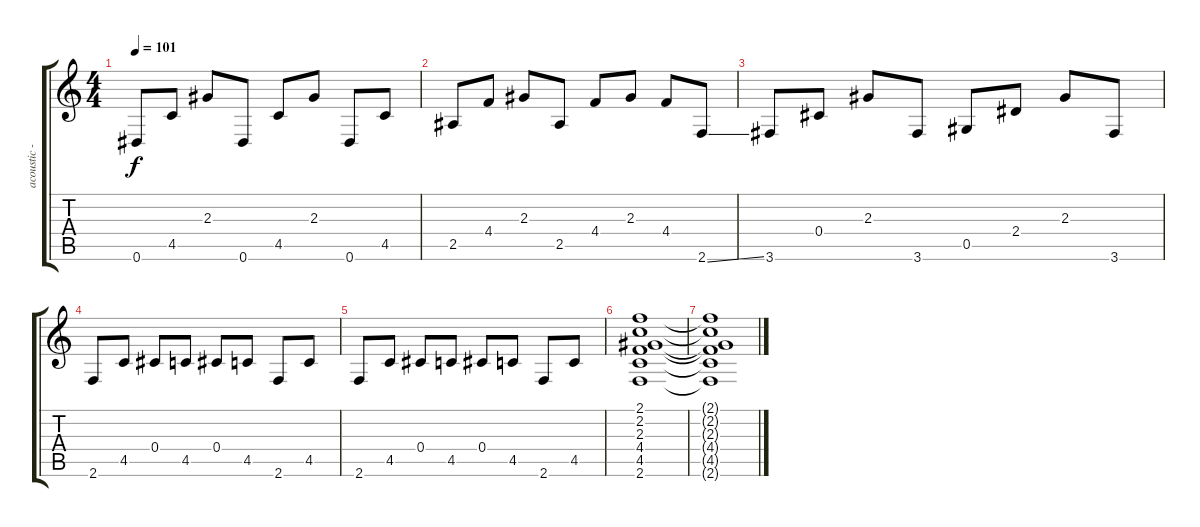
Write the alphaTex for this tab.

\track ("acoustic - Marty Friedman" "acoustic -") {instrument acousticguitarsteel}
\staff {score tabs}
\tuning (Eb4 Bb3 Gb3 Db3 Ab2 Eb2) {hide}
\ts (4 4)
\tempo 101
\clef g2
\ks c
0.6.8{dy f} 4.5.8 2.3.8 0.6.8 4.5.8 2.3.8 0.6.8 4.5.8 |
2.5.8 4.4.8 2.3.8 2.5.8 4.4.8 2.3.8 4.4.8 2.6{ss}.8 |
3.6.8 0.4.8 2.3.8 3.6.8 0.5.8 2.4.8 2.3.8 3.6.8 |
2.6.8 4.5.8 0.4.8 4.5.8 0.4.8 4.5.8 2.6.8 4.5.8 |
2.6.8 4.5.8 0.4.8 4.5.8 0.4.8 4.5.8 2.6.8 4.5.8 |
(2.1 2.2 2.3 4.4 4.5 2.6).1 |
(2.1{t} 2.2{t} 2.3{t} 4.4{t} 4.5{t} 2.6{t}).1
